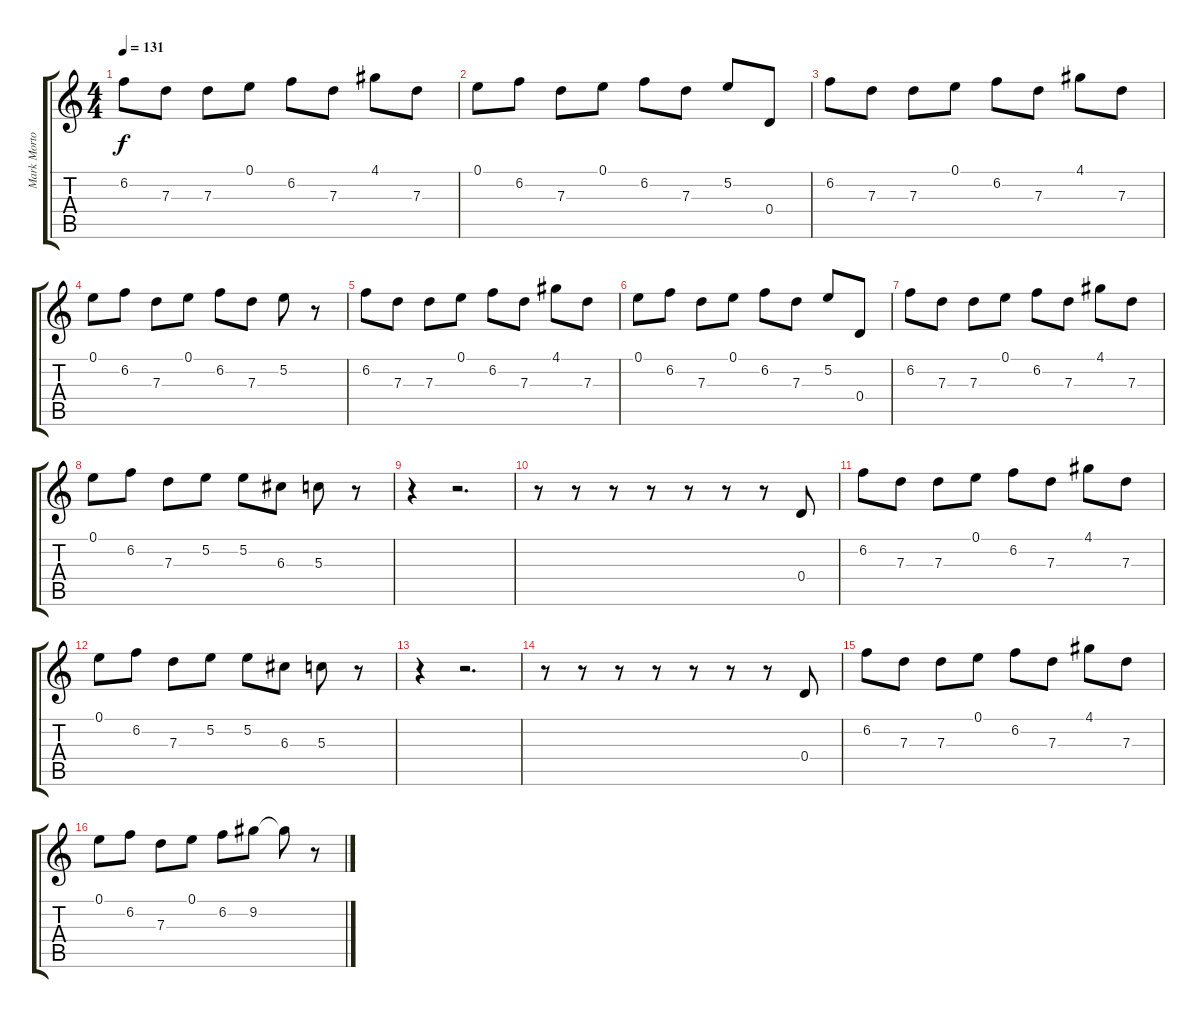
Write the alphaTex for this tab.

\track ("Mark Morton - Lead" "Mark Morto") {instrument distortionguitar}
\staff {score tabs}
\tuning (E4 B3 G3 D3 A2 D2) {hide}
\ts (4 4)
\tempo 131
\clef g2
\ks c
6.2.8{dy f} 7.3.8 7.3.8 0.1.8 6.2.8 7.3.8 4.1.8 7.3.8 |
0.1.8 6.2.8 7.3.8 0.1.8 6.2.8 7.3.8 5.2.8 0.4.8 |
6.2.8 7.3.8 7.3.8 0.1.8 6.2.8 7.3.8 4.1.8 7.3.8 |
0.1.8 6.2.8 7.3.8 0.1.8 6.2.8 7.3.8 5.2.8 r.8 |
6.2.8 7.3.8 7.3.8 0.1.8 6.2.8 7.3.8 4.1.8 7.3.8 |
0.1.8 6.2.8 7.3.8 0.1.8 6.2.8 7.3.8 5.2.8 0.4.8 |
6.2.8 7.3.8 7.3.8 0.1.8 6.2.8 7.3.8 4.1.8 7.3.8 |
0.1.8 6.2.8 7.3.8 5.2.8 5.2.8 6.3.8 5.3.8 r.8 |
r.4 r.2{d} |
r.8 r.8 r.8 r.8 r.8 r.8 r.8 0.4.8 |
6.2.8 7.3.8 7.3.8 0.1.8 6.2.8 7.3.8 4.1.8 7.3.8 |
0.1.8 6.2.8 7.3.8 5.2.8 5.2.8 6.3.8 5.3.8 r.8 |
r.4 r.2{d} |
r.8 r.8 r.8 r.8 r.8 r.8 r.8 0.4.8 |
6.2.8 7.3.8 7.3.8 0.1.8 6.2.8 7.3.8 4.1.8 7.3.8 |
0.1.8 6.2.8 7.3.8 0.1.8 6.2.8 9.2.8 9.2{t}.8 r.8
